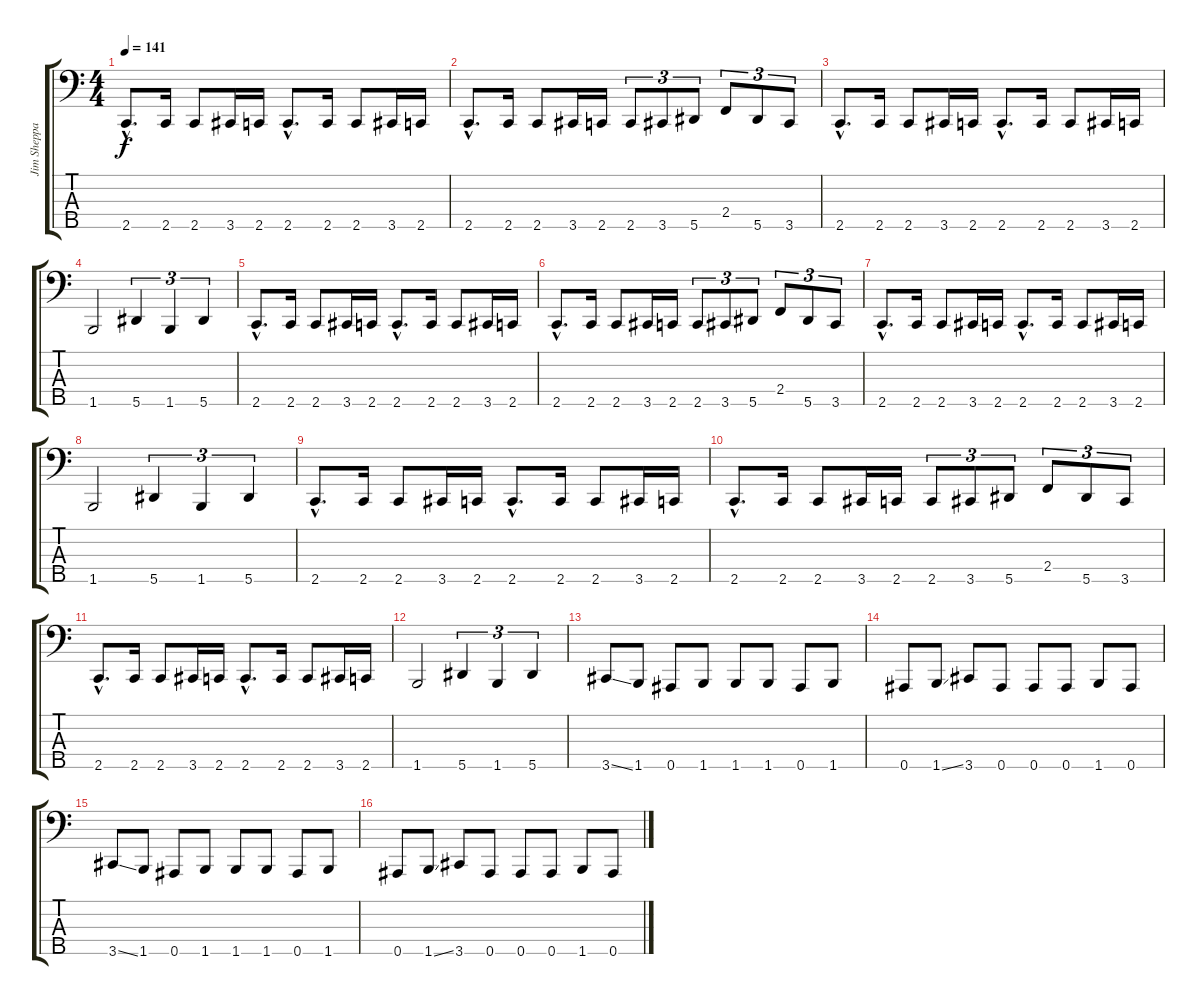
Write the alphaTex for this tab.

\track ("Jim Sheppard" "Jim Sheppa") {instrument electricbassfinger}
\staff {score tabs}
\tuning (Gb2 Db2 Ab1 Eb1 Bb0) {hide}
\ts (4 4)
\tempo 141
\clef f4
\ks c
2.5{hac}.8{d dy f} 2.5.16 2.5.8 3.5.16 2.5.16 2.5{hac}.8{d} 2.5.16 2.5.8 3.5.16 2.5.16 |
2.5{hac}.8{d} 2.5.16 2.5.8 3.5.16 2.5.16 2.5.8{tu (3 2)} 3.5.8{tu (3 2)} 5.5.8{tu (3 2)} 2.4.8{tu (3 2)} 5.5.8{tu (3 2)} 3.5.8{tu (3 2)} |
2.5{hac}.8{d} 2.5.16 2.5.8 3.5.16 2.5.16 2.5{hac}.8{d} 2.5.16 2.5.8 3.5.16 2.5.16 |
1.5.2 5.5.4{tu (3 2)} 1.5.4{tu (3 2)} 5.5.4{tu (3 2)} |
2.5{hac}.8{d} 2.5.16 2.5.8 3.5.16 2.5.16 2.5{hac}.8{d} 2.5.16 2.5.8 3.5.16 2.5.16 |
2.5{hac}.8{d} 2.5.16 2.5.8 3.5.16 2.5.16 2.5.8{tu (3 2)} 3.5.8{tu (3 2)} 5.5.8{tu (3 2)} 2.4.8{tu (3 2)} 5.5.8{tu (3 2)} 3.5.8{tu (3 2)} |
2.5{hac}.8{d} 2.5.16 2.5.8 3.5.16 2.5.16 2.5{hac}.8{d} 2.5.16 2.5.8 3.5.16 2.5.16 |
1.5.2 5.5.4{tu (3 2)} 1.5.4{tu (3 2)} 5.5.4{tu (3 2)} |
2.5{hac}.8{d} 2.5.16 2.5.8 3.5.16 2.5.16 2.5{hac}.8{d} 2.5.16 2.5.8 3.5.16 2.5.16 |
2.5{hac}.8{d} 2.5.16 2.5.8 3.5.16 2.5.16 2.5.8{tu (3 2)} 3.5.8{tu (3 2)} 5.5.8{tu (3 2)} 2.4.8{tu (3 2)} 5.5.8{tu (3 2)} 3.5.8{tu (3 2)} |
2.5{hac}.8{d} 2.5.16 2.5.8 3.5.16 2.5.16 2.5{hac}.8{d} 2.5.16 2.5.8 3.5.16 2.5.16 |
1.5.2 5.5.4{tu (3 2)} 1.5.4{tu (3 2)} 5.5.4{tu (3 2)} |
3.5{ss}.8 1.5.8 0.5.8 1.5.8 1.5.8 1.5.8 0.5.8 1.5.8 |
0.5.8 1.5{ss}.8 3.5.8 0.5.8 0.5.8 0.5.8 1.5.8 0.5.8 |
3.5{ss}.8 1.5.8 0.5.8 1.5.8 1.5.8 1.5.8 0.5.8 1.5.8 |
0.5.8 1.5{ss}.8 3.5.8 0.5.8 0.5.8 0.5.8 1.5.8 0.5.8
